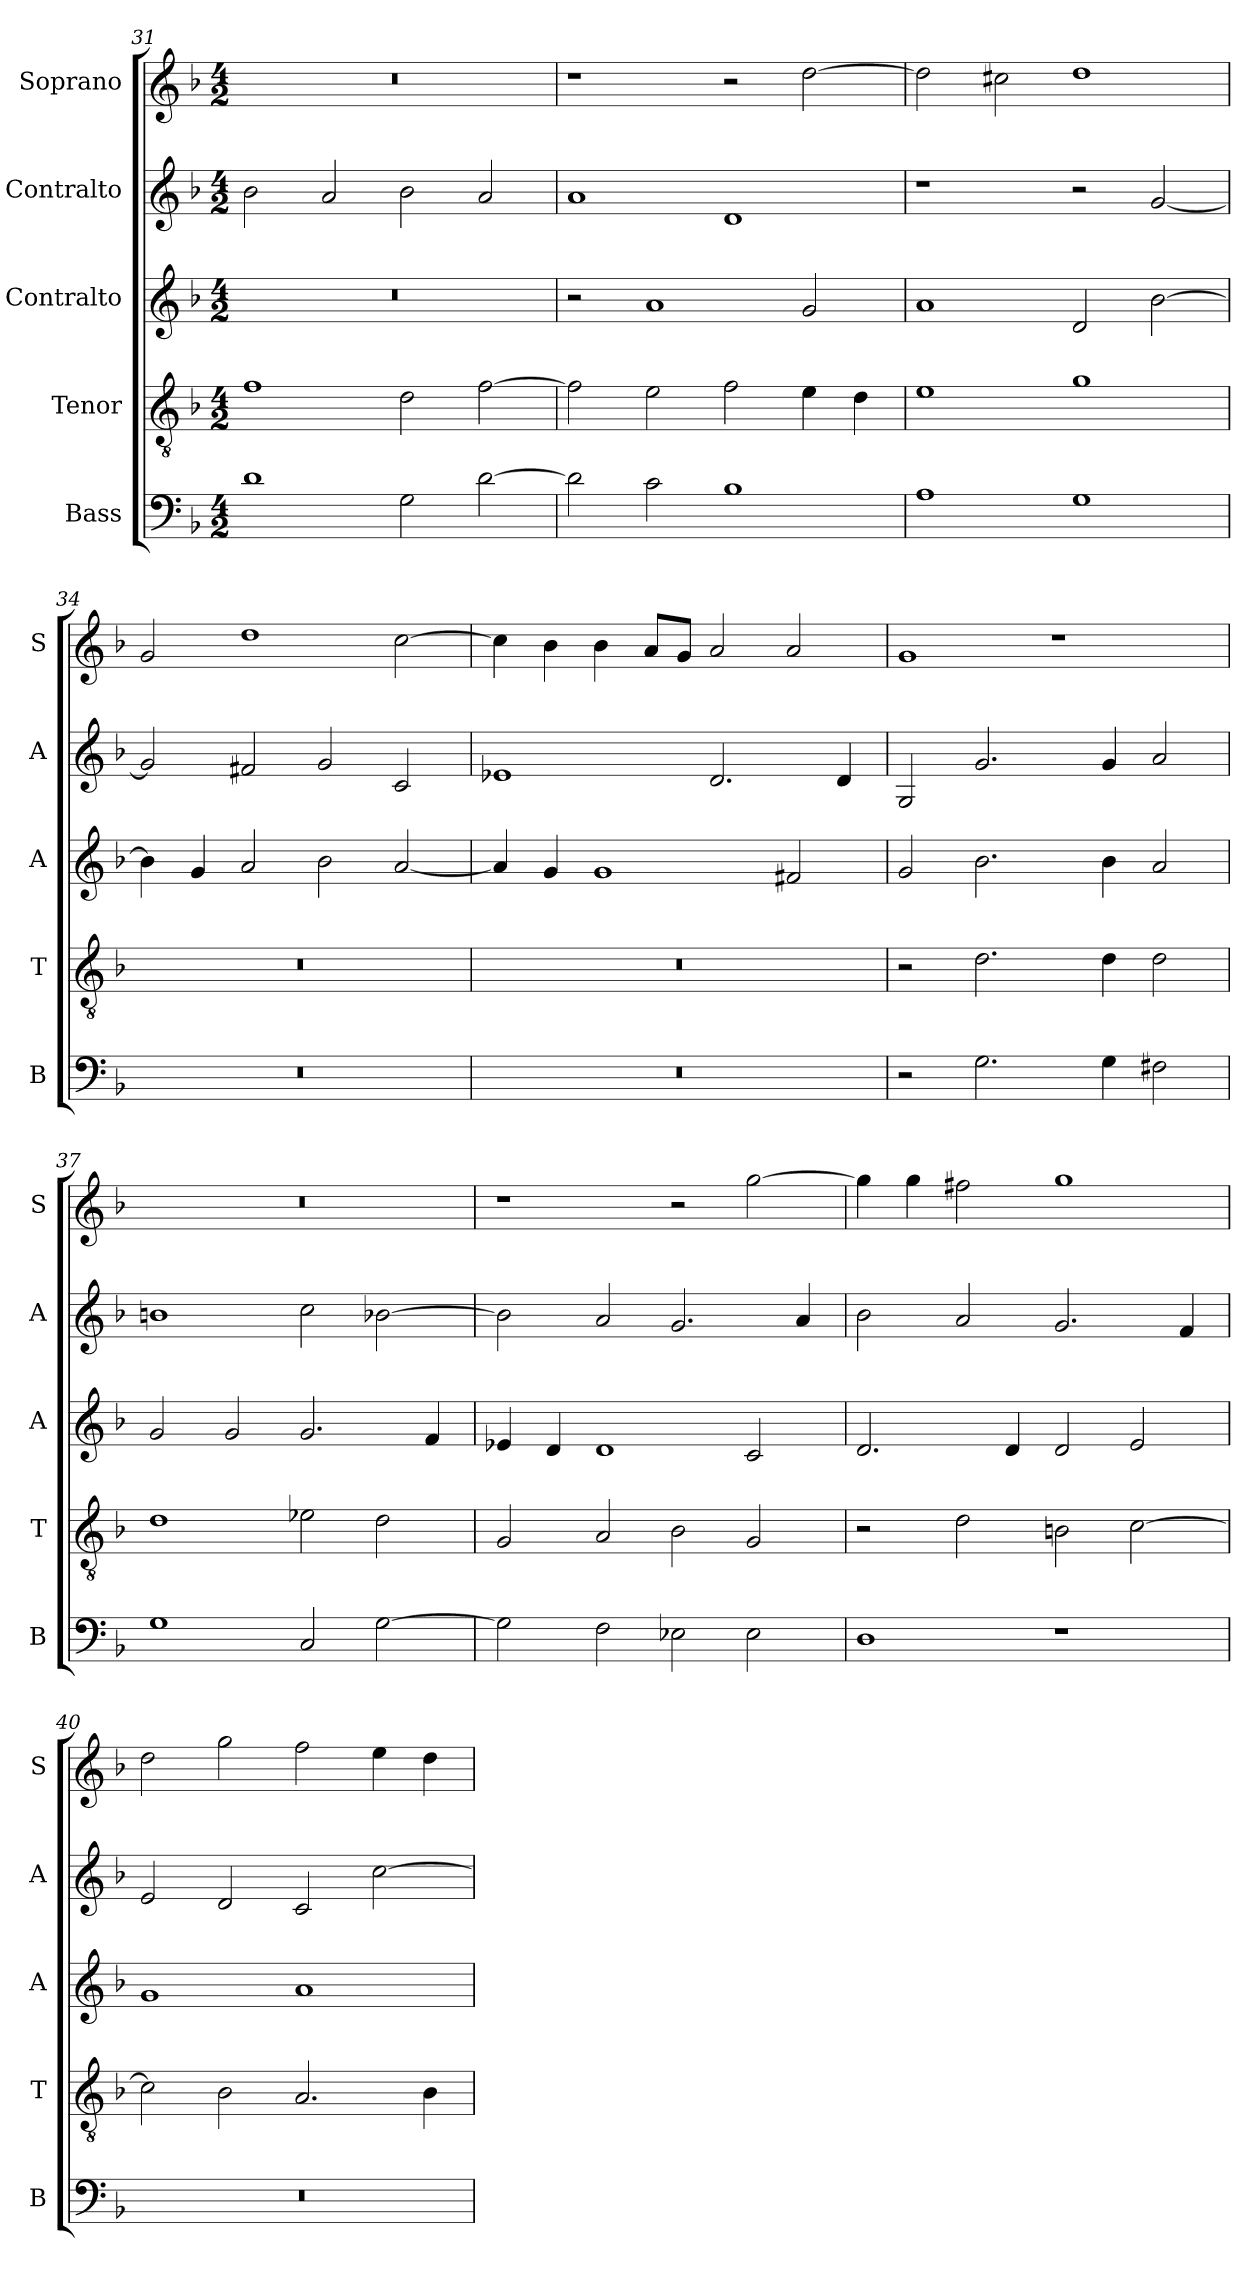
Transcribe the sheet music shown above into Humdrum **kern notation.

**kern	**kern	**kern	**kern	**kern
*part5	*part4	*part3	*part2	*part1
*staff5	*staff4	*staff3	*staff2	*staff1
*I"Bass	*I"Tenor	*I"Contralto	*I"Contralto	*I"Soprano
*I'B	*I'T	*I'A	*I'A	*I'S
*clefF4	*clefGv2	*clefG2	*clefG2	*clefG2
*k[b-]	*k[b-]	*k[b-]	*k[b-]	*k[b-]
*G:dor	*G:dor	*G:dor	*G:dor	*G:dor
*M4/2	*M4/2	*M4/2	*M4/2	*M4/2
=31	=31	=31	=31	=31
1d	1f	0r	2b-	0r
.	.	.	2a	.
2G	2d	.	2b-	.
[2d	[2f	.	2a	.
=32	=32	=32	=32	=32
2d]	2f]	2r	1a	1r
2c	2e	1a	.	.
1B-	2f	.	1d	2r
.	4e	2g	.	[2dd
.	4d	.	.	.
=33	=33	=33	=33	=33
1A	1e	1a	1r	2dd]
.	.	.	.	2cc#X
1G	1g	2d	2r	1dd
.	.	[2b-	[2g	.
=34	=34	=34	=34	=34
0r	0r	4b-]	2g]	2g
.	.	4g	.	.
.	.	2a	2f#X	1dd
.	.	2b-	2g	.
.	.	[2a	2c	[2cc
=35	=35	=35	=35	=35
0r	0r	4a]	1e-X	4cc]
.	.	4g	.	4b-
.	.	1g	.	4b-
.	.	.	.	8a/L
.	.	.	.	8g/J
.	.	.	2.d	2a
.	.	2f#X	.	2a
.	.	.	4d	.
=36	=36	=36	=36	=36
2r	2r	2g	2G	1g
2.G	2.d	2.b-	2.g	.
.	.	.	.	1r
4G	4d	4b-	4g	.
2F#X	2d	2a	2a	.
=37	=37	=37	=37	=37
1G	1d	2g	1bn	0r
.	.	2g	.	.
2C	2e-X	2.g	2cc	.
[2G	2d	.	[2b-X	.
.	.	4f	.	.
=38	=38	=38	=38	=38
2G]	2G	4e-X	2b-]	1r
.	.	4d	.	.
2F	2A	1d	2a	.
2E-X	2B-	.	2.g	2r
2E-	2G	2c	.	[2gg
.	.	.	4a	.
=39	=39	=39	=39	=39
1D	2r	2.d	2b-	4gg]
.	.	.	.	4gg
.	2d	.	2a	2ff#X
.	.	4d	.	.
1r	2Bn	2d	2.g	1gg
.	[2c	2e	.	.
.	.	.	4f	.
=40	=40	=40	=40	=40
0r	2c]	1g	2e	2dd
.	2B-	.	2d	2gg
.	2.A	1a	2c	2ff
.	.	.	[2cc	4ee
.	4B-	.	.	4dd
=	=	=	=	=
*-	*-	*-	*-	*-
